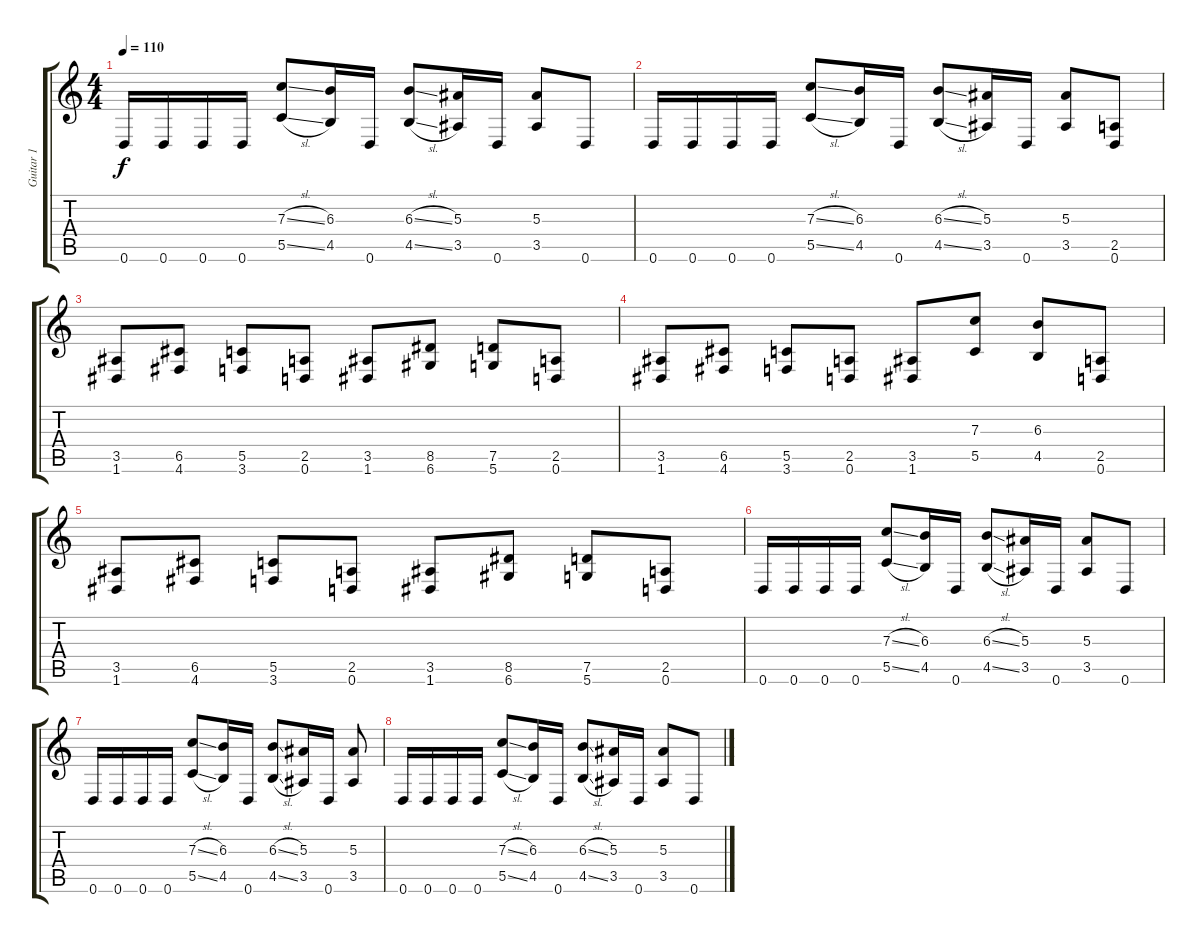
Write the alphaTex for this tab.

\track ("Guitar 1" "Guitar 1") {instrument overdrivenguitar}
\staff {score tabs}
\tuning (D4 A3 F3 C3 G2 D2) {hide}
\ts (4 4)
\tempo 110
\clef g2
\ks c
0.6.16{dy f} 0.6.16 0.6.16 0.6.16 (7.3{sl} 5.5{sl}).8 (6.3 4.5).16 0.6.16 (6.3{sl} 4.5{sl}).8 (5.3 3.5).16 0.6.16 (5.3 3.5).8 0.6.8 |
0.6.16 0.6.16 0.6.16 0.6.16 (7.3{sl} 5.5{sl}).8 (6.3 4.5).16 0.6.16 (6.3{sl} 4.5{sl}).8 (5.3 3.5).16 0.6.16 (5.3 3.5).8 (2.5 0.6).8 |
(3.5 1.6).8 (6.5 4.6).8 (5.5 3.6).8 (2.5 0.6).8 (3.5 1.6).8 (8.5 6.6).8 (7.5 5.6).8 (2.5 0.6).8 |
(3.5 1.6).8 (6.5 4.6).8 (5.5 3.6).8 (2.5 0.6).8 (3.5 1.6).8 (7.3 5.5).8 (6.3 4.5).8 (2.5 0.6).8 |
(3.5 1.6).8 (6.5 4.6).8 (5.5 3.6).8 (2.5 0.6).8 (3.5 1.6).8 (8.5 6.6).8 (7.5 5.6).8 (2.5 0.6).8 |
0.6.16 0.6.16 0.6.16 0.6.16 (7.3{sl} 5.5{sl}).8 (6.3 4.5).16 0.6.16 (6.3{sl} 4.5{sl}).8 (5.3 3.5).16 0.6.16 (5.3 3.5).8 0.6.8 |
0.6.16 0.6.16 0.6.16 0.6.16 (7.3{sl} 5.5{sl}).8 (6.3 4.5).16 0.6.16 (6.3{sl} 4.5{sl}).8 (5.3 3.5).16 0.6.16 (5.3 3.5).8 |
0.6.16 0.6.16 0.6.16 0.6.16 (7.3{sl} 5.5{sl}).8 (6.3 4.5).16 0.6.16 (6.3{sl} 4.5{sl}).8 (5.3 3.5).16 0.6.16 (5.3 3.5).8 0.6.8
